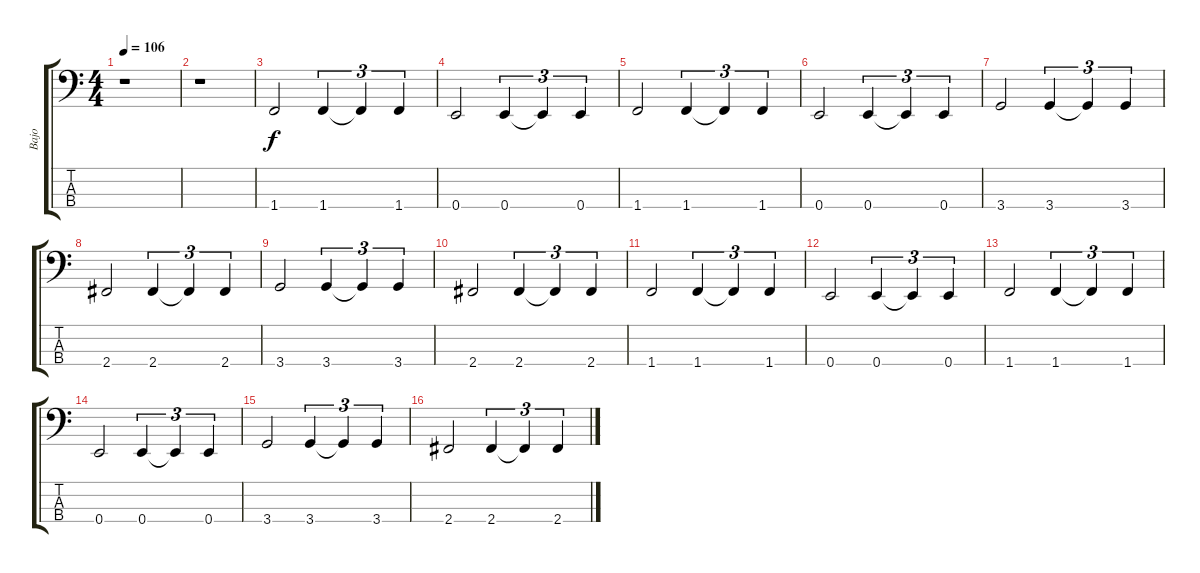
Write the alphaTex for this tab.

\track ("Bajo" "Bajo") {instrument electricbasspick}
\staff {score tabs}
\tuning (G2 D2 A1 E1) {hide}
\ts (4 4)
\tempo 106
\clef f4
\ks c
r.1{dy f} |
r.1 |
1.4.2 1.4.4{tu (3 2)} 1.4{t}.4{tu (3 2)} 1.4.4{tu (3 2)} |
0.4.2 0.4.4{tu (3 2)} 0.4{t}.4{tu (3 2)} 0.4.4{tu (3 2)} |
1.4.2 1.4.4{tu (3 2)} 1.4{t}.4{tu (3 2)} 1.4.4{tu (3 2)} |
0.4.2 0.4.4{tu (3 2)} 0.4{t}.4{tu (3 2)} 0.4.4{tu (3 2)} |
3.4.2 3.4.4{tu (3 2)} 3.4{t}.4{tu (3 2)} 3.4.4{tu (3 2)} |
2.4.2 2.4.4{tu (3 2)} 2.4{t}.4{tu (3 2)} 2.4.4{tu (3 2)} |
3.4.2 3.4.4{tu (3 2)} 3.4{t}.4{tu (3 2)} 3.4.4{tu (3 2)} |
2.4.2 2.4.4{tu (3 2)} 2.4{t}.4{tu (3 2)} 2.4.4{tu (3 2)} |
1.4.2 1.4.4{tu (3 2)} 1.4{t}.4{tu (3 2)} 1.4.4{tu (3 2)} |
0.4.2 0.4.4{tu (3 2)} 0.4{t}.4{tu (3 2)} 0.4.4{tu (3 2)} |
1.4.2 1.4.4{tu (3 2)} 1.4{t}.4{tu (3 2)} 1.4.4{tu (3 2)} |
0.4.2 0.4.4{tu (3 2)} 0.4{t}.4{tu (3 2)} 0.4.4{tu (3 2)} |
3.4.2 3.4.4{tu (3 2)} 3.4{t}.4{tu (3 2)} 3.4.4{tu (3 2)} |
2.4.2 2.4.4{tu (3 2)} 2.4{t}.4{tu (3 2)} 2.4.4{tu (3 2)}
